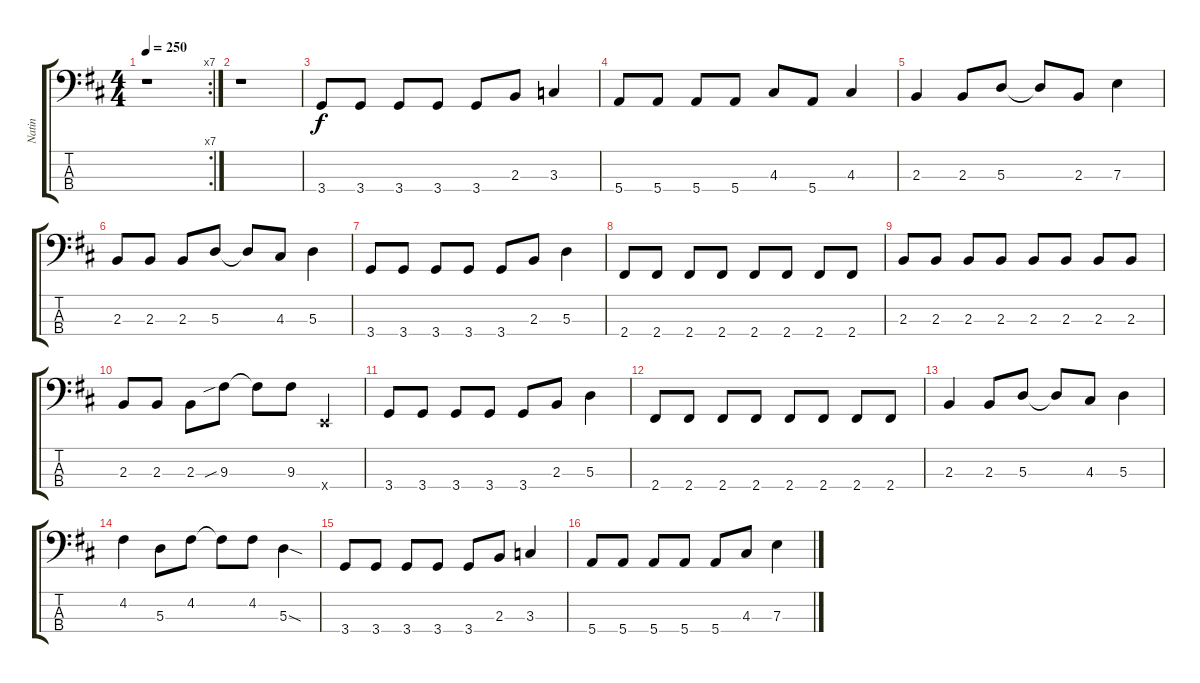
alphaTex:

\track ("Natin" "Natin") {instrument electricbassfinger}
\staff {score tabs}
\tuning (G2 D2 A1 E1) {hide}
\rc 7
\ts (4 4)
\tempo 250
\clef f4
\ks d
r.1{dy f instrument electricbassfinger} |
r.1 |
3.4.8 3.4.8 3.4.8 3.4.8 3.4.8 2.3.8 3.3.4 |
5.4.8 5.4.8 5.4.8 5.4.8 4.3.8 5.4.8 4.3.4 |
2.3.4 2.3.8 5.3.8 5.3{t}.8 2.3.8 7.3.4 |
2.3.8 2.3.8 2.3.8 5.3.8 5.3{t}.8 4.3.8 5.3.4 |
3.4.8 3.4.8 3.4.8 3.4.8 3.4.8 2.3.8 5.3.4 |
2.4.8 2.4.8 2.4.8 2.4.8 2.4.8 2.4.8 2.4.8 2.4.8 |
2.3.8 2.3.8 2.3.8 2.3.8 2.3.8 2.3.8 2.3.8 2.3.8 |
2.3.8 2.3.8 2.3.8 9.3{sib}.8 9.3{t}.8 9.3.8 0.4{x}.4 |
3.4.8 3.4.8 3.4.8 3.4.8 3.4.8 2.3.8 5.3.4 |
2.4.8 2.4.8 2.4.8 2.4.8 2.4.8 2.4.8 2.4.8 2.4.8 |
2.3.4 2.3.8 5.3.8 5.3{t}.8 4.3.8 5.3.4 |
4.2.4 5.3.8 4.2.8 4.2{t}.8 4.2.8 5.3{sod}.4 |
3.4.8 3.4.8 3.4.8 3.4.8 3.4.8 2.3.8 3.3.4 |
5.4.8 5.4.8 5.4.8 5.4.8 5.4.8 4.3.8 7.3.4
